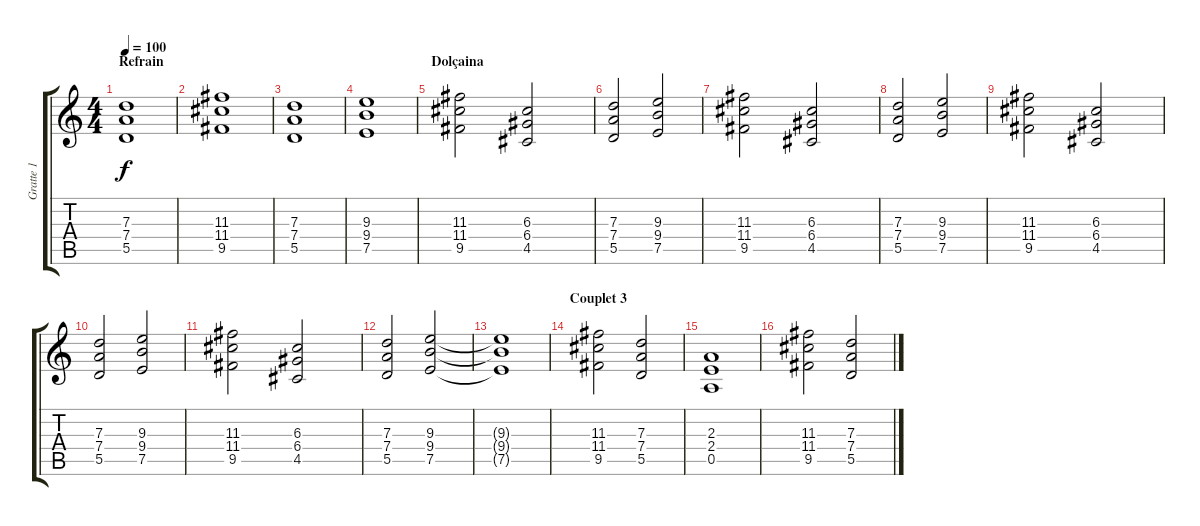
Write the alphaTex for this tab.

\track ("Gratte 1" "Gratte 1") {instrument overdrivenguitar}
\staff {score tabs}
\tuning (E4 B3 G3 D3 A2 E2) {hide}
\ts (4 4)
\section ("" "Refrain")
\tempo 100
\clef g2
\ks c
(7.3 7.4 5.5).1{dy f} |
(11.3 11.4 9.5).1 |
(7.3 7.4 5.5).1 |
(9.3 9.4 7.5).1 |
\section ("" "Dolçaina")
(11.3 11.4 9.5).2 (6.3 6.4 4.5).2 |
(7.3 7.4 5.5).2 (9.3 9.4 7.5).2 |
(11.3 11.4 9.5).2 (6.3 6.4 4.5).2 |
(7.3 7.4 5.5).2 (9.3 9.4 7.5).2 |
(11.3 11.4 9.5).2 (6.3 6.4 4.5).2 |
(7.3 7.4 5.5).2 (9.3 9.4 7.5).2 |
(11.3 11.4 9.5).2 (6.3 6.4 4.5).2 |
(7.3 7.4 5.5).2 (9.3 9.4 7.5).2 |
(9.3{t} 9.4{t} 7.5{t}).1 |
\section ("" "Couplet 3")
(11.3 11.4 9.5).2 (7.3 7.4 5.5).2 |
(2.3 2.4 0.5).1 |
(11.3 11.4 9.5).2 (7.3 7.4 5.5).2
